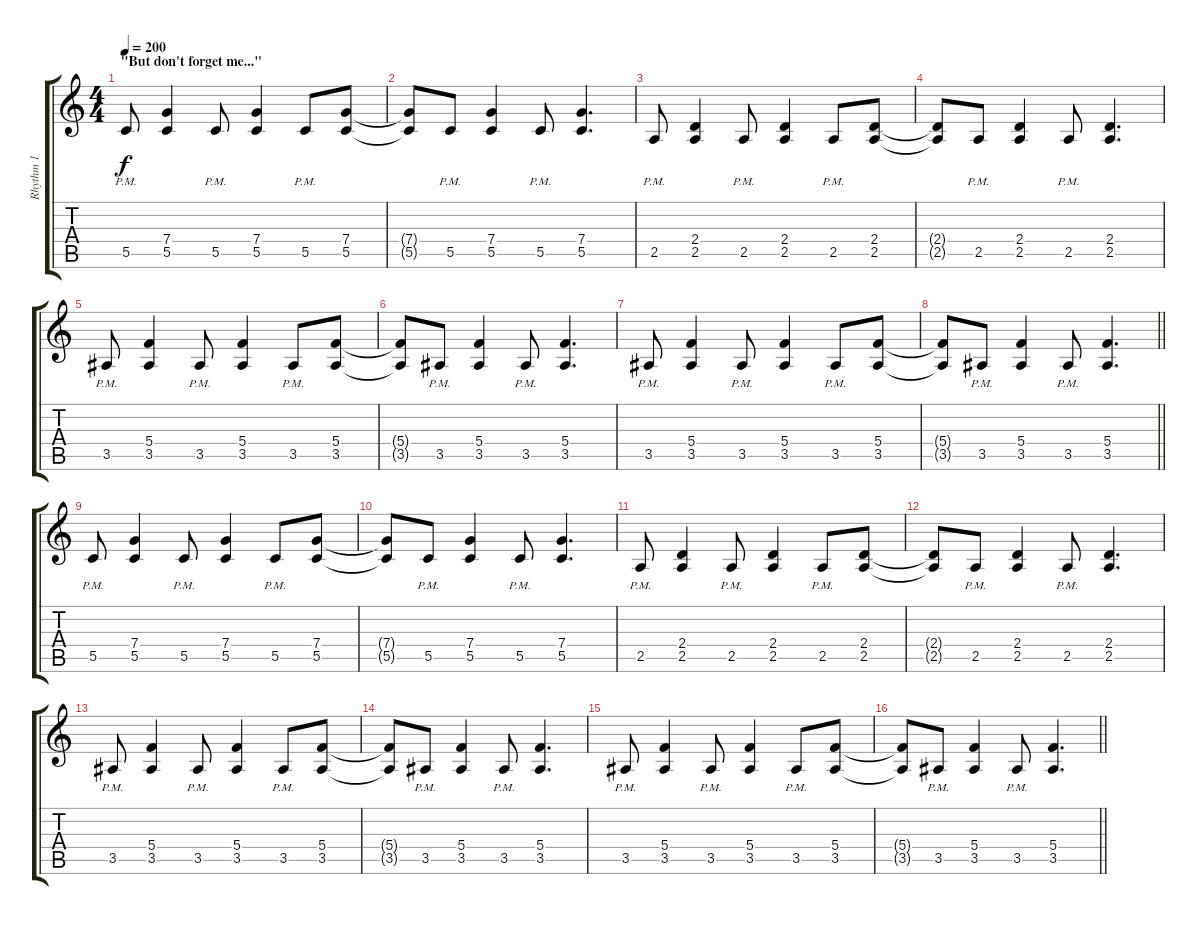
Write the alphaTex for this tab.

\track ("Rhythm 1" "Rhythm 1") {instrument distortionguitar}
\staff {score tabs}
\tuning (D4 A3 F3 C3 G2 D2) {hide}
\ts (4 4)
\section ("" "\"But don't forget me...\"")
\tempo 200
\clef g2
\ks c
5.5{pm}.8{dy f} (7.4 5.5).4 5.5{pm}.8 (7.4 5.5).4 5.5{pm}.8 (7.4 5.5).8 |
(7.4{t} 5.5{t}).8 5.5{pm}.8 (7.4 5.5).4 5.5{pm}.8 (7.4 5.5).4{d} |
2.5{pm}.8 (2.4 2.5).4 2.5{pm}.8 (2.4 2.5).4 2.5{pm}.8 (2.4 2.5).8 |
(2.4{t} 2.5{t}).8 2.5{pm}.8 (2.4 2.5).4 2.5{pm}.8 (2.4 2.5).4{d} |
3.5{pm}.8 (5.4 3.5).4 3.5{pm}.8 (5.4 3.5).4 3.5{pm}.8 (5.4 3.5).8 |
(5.4{t} 3.5{t}).8 3.5{pm}.8 (5.4 3.5).4 3.5{pm}.8 (5.4 3.5).4{d} |
3.5{pm}.8 (5.4 3.5).4 3.5{pm}.8 (5.4 3.5).4 3.5{pm}.8 (5.4 3.5).8 |
\barLineRight lightlight
(5.4{t} 3.5{t}).8 3.5{pm}.8 (5.4 3.5).4 3.5{pm}.8 (5.4 3.5).4{d} |
5.5{pm}.8 (7.4 5.5).4 5.5{pm}.8 (7.4 5.5).4 5.5{pm}.8 (7.4 5.5).8 |
(7.4{t} 5.5{t}).8 5.5{pm}.8 (7.4 5.5).4 5.5{pm}.8 (7.4 5.5).4{d} |
2.5{pm}.8 (2.4 2.5).4 2.5{pm}.8 (2.4 2.5).4 2.5{pm}.8 (2.4 2.5).8 |
(2.4{t} 2.5{t}).8 2.5{pm}.8 (2.4 2.5).4 2.5{pm}.8 (2.4 2.5).4{d} |
3.5{pm}.8 (5.4 3.5).4 3.5{pm}.8 (5.4 3.5).4 3.5{pm}.8 (5.4 3.5).8 |
(5.4{t} 3.5{t}).8 3.5{pm}.8 (5.4 3.5).4 3.5{pm}.8 (5.4 3.5).4{d} |
3.5{pm}.8 (5.4 3.5).4 3.5{pm}.8 (5.4 3.5).4 3.5{pm}.8 (5.4 3.5).8 |
\barLineRight lightlight
(5.4{t} 3.5{t}).8 3.5{pm}.8 (5.4 3.5).4 3.5{pm}.8 (5.4 3.5).4{d}
